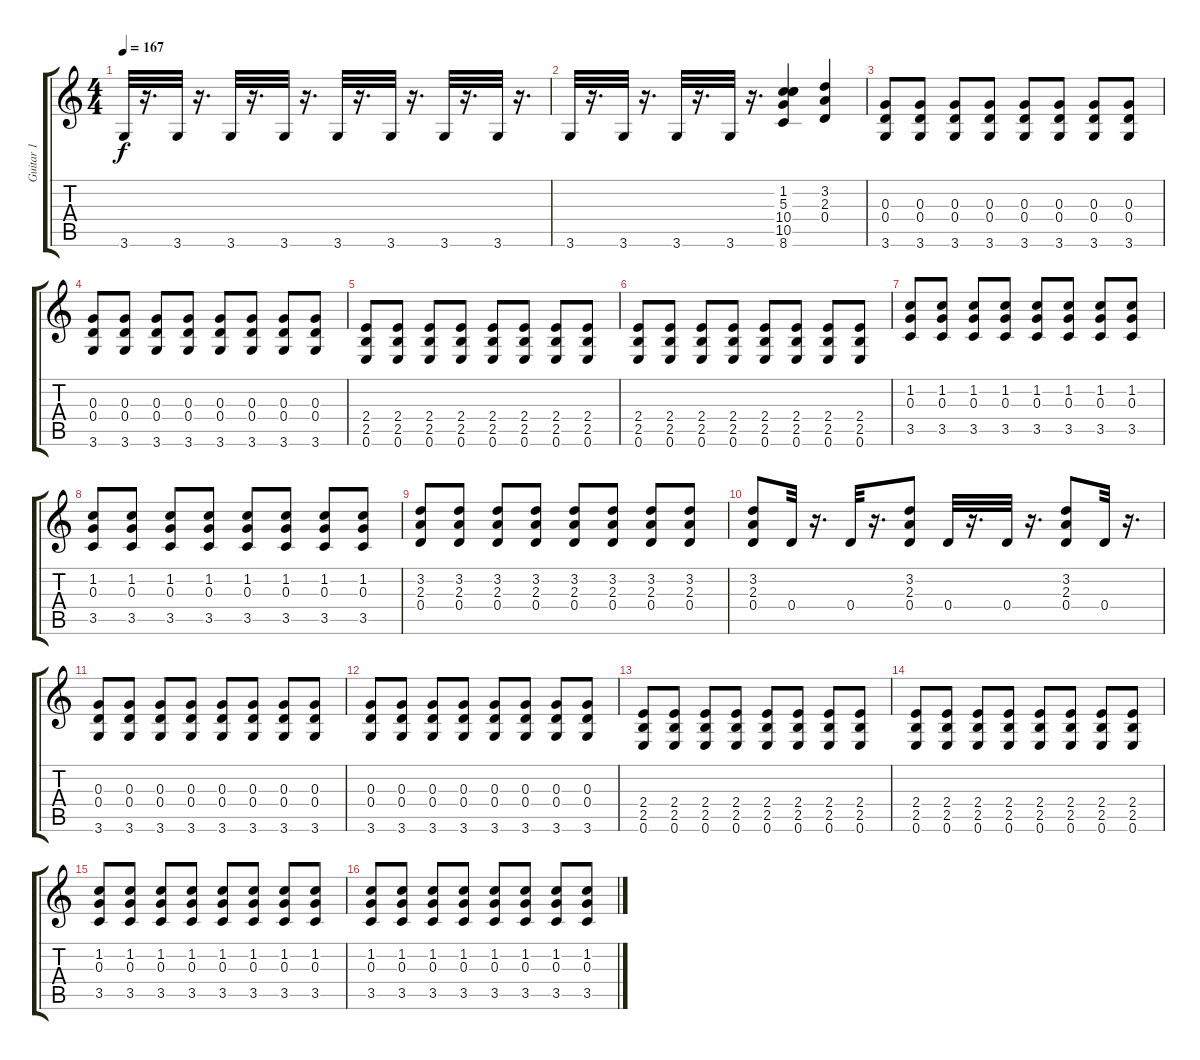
\track ("Guitar 1" "Guitar 1") {instrument distortionguitar}
\staff {score tabs}
\tuning (E4 B3 G3 D3 A2 E2) {hide}
\ts (4 4)
\tempo 167
\clef g2
\ks c
3.6.32{dy f} r.16{d} 3.6.32 r.16{d} 3.6.32 r.16{d} 3.6.32 r.16{d} 3.6.32 r.16{d} 3.6.32 r.16{d} 3.6.32 r.16{d} 3.6.32 r.16{d} |
3.6.32 r.16{d} 3.6.32 r.16{d} 3.6.32 r.16{d} 3.6.32 r.16{d} (1.2 5.3 10.4 10.5 8.6).4 (3.2 2.3 0.4).4 |
(0.3 0.4 3.6).8 (0.3 0.4 3.6).8 (0.3 0.4 3.6).8 (0.3 0.4 3.6).8 (0.3 0.4 3.6).8 (0.3 0.4 3.6).8 (0.3 0.4 3.6).8 (0.3 0.4 3.6).8 |
(0.3 0.4 3.6).8 (0.3 0.4 3.6).8 (0.3 0.4 3.6).8 (0.3 0.4 3.6).8 (0.3 0.4 3.6).8 (0.3 0.4 3.6).8 (0.3 0.4 3.6).8 (0.3 0.4 3.6).8 |
(2.4 2.5 0.6).8 (2.4 2.5 0.6).8 (2.4 2.5 0.6).8 (2.4 2.5 0.6).8 (2.4 2.5 0.6).8 (2.4 2.5 0.6).8 (2.4 2.5 0.6).8 (2.4 2.5 0.6).8 |
(2.4 2.5 0.6).8 (2.4 2.5 0.6).8 (2.4 2.5 0.6).8 (2.4 2.5 0.6).8 (2.4 2.5 0.6).8 (2.4 2.5 0.6).8 (2.4 2.5 0.6).8 (2.4 2.5 0.6).8 |
(1.2 0.3 3.5).8 (1.2 0.3 3.5).8 (1.2 0.3 3.5).8 (1.2 0.3 3.5).8 (1.2 0.3 3.5).8 (1.2 0.3 3.5).8 (1.2 0.3 3.5).8 (1.2 0.3 3.5).8 |
(1.2 0.3 3.5).8 (1.2 0.3 3.5).8 (1.2 0.3 3.5).8 (1.2 0.3 3.5).8 (1.2 0.3 3.5).8 (1.2 0.3 3.5).8 (1.2 0.3 3.5).8 (1.2 0.3 3.5).8 |
(3.2 2.3 0.4).8 (3.2 2.3 0.4).8 (3.2 2.3 0.4).8 (3.2 2.3 0.4).8 (3.2 2.3 0.4).8 (3.2 2.3 0.4).8 (3.2 2.3 0.4).8 (3.2 2.3 0.4).8 |
(3.2 2.3 0.4).8 0.4.32 r.16{d} 0.4.32 r.16{d} (3.2 2.3 0.4).8 0.4.32 r.16{d} 0.4.32 r.16{d} (3.2 2.3 0.4).8 0.4.32 r.16{d} |
(0.3 0.4 3.6).8 (0.3 0.4 3.6).8 (0.3 0.4 3.6).8 (0.3 0.4 3.6).8 (0.3 0.4 3.6).8 (0.3 0.4 3.6).8 (0.3 0.4 3.6).8 (0.3 0.4 3.6).8 |
(0.3 0.4 3.6).8 (0.3 0.4 3.6).8 (0.3 0.4 3.6).8 (0.3 0.4 3.6).8 (0.3 0.4 3.6).8 (0.3 0.4 3.6).8 (0.3 0.4 3.6).8 (0.3 0.4 3.6).8 |
(2.4 2.5 0.6).8 (2.4 2.5 0.6).8 (2.4 2.5 0.6).8 (2.4 2.5 0.6).8 (2.4 2.5 0.6).8 (2.4 2.5 0.6).8 (2.4 2.5 0.6).8 (2.4 2.5 0.6).8 |
(2.4 2.5 0.6).8 (2.4 2.5 0.6).8 (2.4 2.5 0.6).8 (2.4 2.5 0.6).8 (2.4 2.5 0.6).8 (2.4 2.5 0.6).8 (2.4 2.5 0.6).8 (2.4 2.5 0.6).8 |
(1.2 0.3 3.5).8 (1.2 0.3 3.5).8 (1.2 0.3 3.5).8 (1.2 0.3 3.5).8 (1.2 0.3 3.5).8 (1.2 0.3 3.5).8 (1.2 0.3 3.5).8 (1.2 0.3 3.5).8 |
(1.2 0.3 3.5).8 (1.2 0.3 3.5).8 (1.2 0.3 3.5).8 (1.2 0.3 3.5).8 (1.2 0.3 3.5).8 (1.2 0.3 3.5).8 (1.2 0.3 3.5).8 (1.2 0.3 3.5).8
